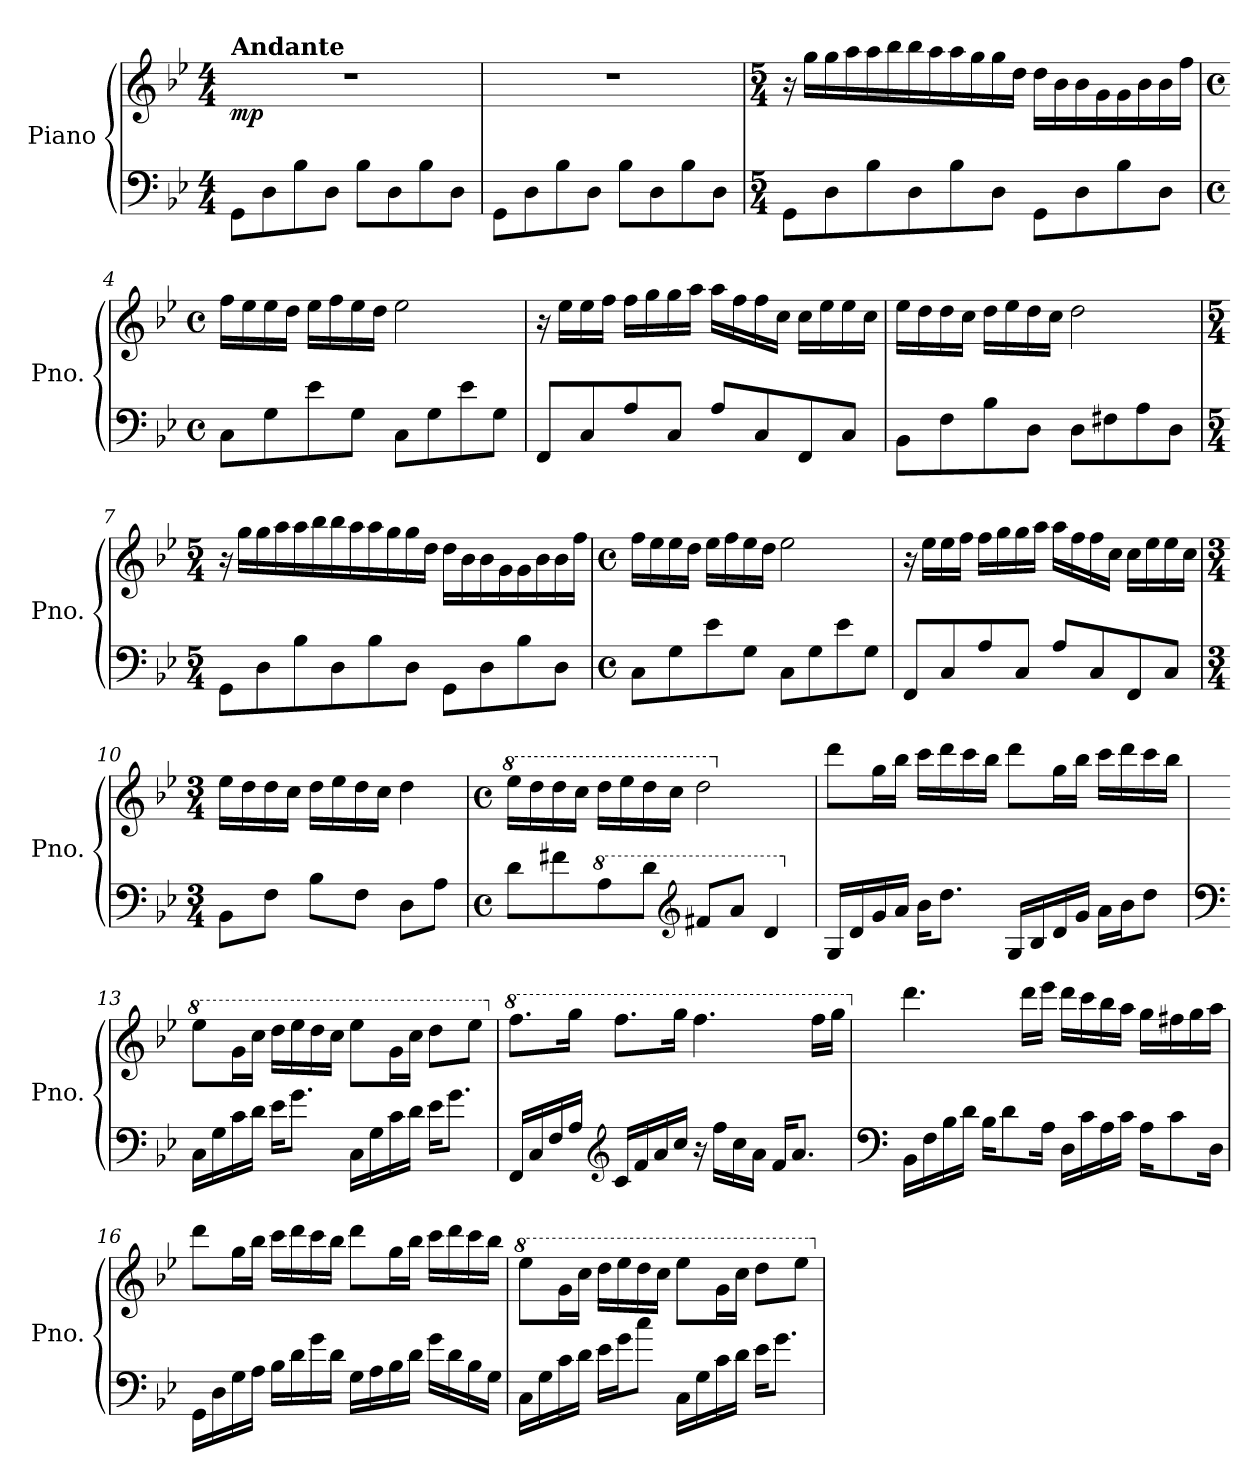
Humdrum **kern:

**kern	**kern	**dynam
*part1	*part1	*part1
*staff2	*staff1	*staff1/2
*I"Piano	*	*
*I'Pno.	*	*
*clefF4	*clefG2	*
*k[b-e-]	*k[b-e-]	*
*M4/4	*M4/4	*
=1	=1	=1
!	!LO:TX:a:B:t=Andante	!
!	!	!LO:DY:b
8GG\L	1r	mp
8D\	.	.
8B-\	.	.
8D\J	.	.
8B-\L	.	.
8D\	.	.
8B-\	.	.
8D\J	.	.
=2	=2	=2
8GG\L	1r	.
8D\	.	.
8B-\	.	.
8D\J	.	.
8B-\L	.	.
8D\	.	.
8B-\	.	.
8D\J	.	.
=3	=3	=3
*M5/4	*M5/4	*
8GG\L	16r	.
.	16gg\LL	.
8D\	16gg\	.
.	16aa\	.
8B-\	16aa\	.
.	16bb-\	.
8D\	16bb-\	.
.	16aa\	.
8B-\	16aa\	.
.	16gg\	.
8D\J	16gg\	.
.	16dd\JJ	.
8GG\L	16dd\LL	.
.	16b-\	.
8D\	16b-\	.
.	16g\	.
8B-\	16g\	.
.	16b-\	.
8D\J	16b-\	.
.	16ff\JJ	.
!!LO:LB:g=z
=4	=4	=4
*M4/4	*M4/4	*
*met(c)	*met(c)	*
8C\L	16ff\LL	.
.	16ee-\	.
8G\	16ee-\	.
.	16dd\JJ	.
8e-\	16ee-\LL	.
.	16ff\	.
8G\J	16ee-\	.
.	16dd\JJ	.
8C\L	2ee-\	.
8G\	.	.
8e-\	.	.
8G\J	.	.
=5	=5	=5
8FF/L	16r	.
.	16ee-\LL	.
8C/	16ee-\	.
.	16ff\JJ	.
8A/	16ff\LL	.
.	16gg\	.
8C/J	16gg\	.
.	16aa\JJ	.
8A/L	16aa\LL	.
.	16ff\	.
8C/	16ff\	.
.	16cc\JJ	.
8FF/	16cc\LL	.
.	16ee-\	.
8C/J	16ee-\	.
.	16cc\JJ	.
=6	=6	=6
8BB-\L	16ee-\LL	.
.	16dd\	.
8F\	16dd\	.
.	16cc\JJ	.
8B-\	16dd\LL	.
.	16ee-\	.
8D\J	16dd\	.
.	16cc\JJ	.
8D\L	2dd\	.
8F#X\	.	.
8A\	.	.
8D\J	.	.
!!LO:LB:g=z
=7	=7	=7
*M5/4	*M5/4	*
8GG\L	16r	.
.	16gg\LL	.
8D\	16gg\	.
.	16aa\	.
8B-\	16aa\	.
.	16bb-\	.
8D\	16bb-\	.
.	16aa\	.
8B-\	16aa\	.
.	16gg\	.
8D\J	16gg\	.
.	16dd\JJ	.
8GG\L	16dd\LL	.
.	16b-\	.
8D\	16b-\	.
.	16g\	.
8B-\	16g\	.
.	16b-\	.
8D\J	16b-\	.
.	16ff\JJ	.
=8	=8	=8
*M4/4	*M4/4	*
*met(c)	*met(c)	*
8C\L	16ff\LL	.
.	16ee-\	.
8G\	16ee-\	.
.	16dd\JJ	.
8e-\	16ee-\LL	.
.	16ff\	.
8G\J	16ee-\	.
.	16dd\JJ	.
8C\L	2ee-\	.
8G\	.	.
8e-\	.	.
8G\J	.	.
!!LO:LB:g=z
=9	=9	=9
8FF/L	16r	.
.	16ee-\LL	.
8C/	16ee-\	.
.	16ff\JJ	.
8A/	16ff\LL	.
.	16gg\	.
8C/J	16gg\	.
.	16aa\JJ	.
8A/L	16aa\LL	.
.	16ff\	.
8C/	16ff\	.
.	16cc\JJ	.
8FF/	16cc\LL	.
.	16ee-\	.
8C/J	16ee-\	.
.	16cc\JJ	.
=10	=10	=10
*M3/4	*M3/4	*
8BB-\L	16ee-\LL	.
.	16dd\	.
8F\J	16dd\	.
.	16cc\JJ	.
8B-\L	16dd\LL	.
.	16ee-\	.
8F\J	16dd\	.
.	16cc\JJ	.
8D\L	4dd\	.
8A\J	.	.
=11	=11	=11
*M4/4	*M4/4	*
*met(c)	*met(c)	*
*	*8va	*
8d\L	16eee-\LL	.
.	16ddd\	.
8f#X\	16ddd\	.
.	16ccc\JJ	.
*8va	*	*
8a\	16ddd\LL	.
.	16eee-\	.
8dd\J	16ddd\	.
.	16ccc\JJ	.
*clefG2	*	*
8ff#X/L	2ddd\	.
8aa/J	.	.
4dd/	.	.
!!LO:LB:g=z
=12	=12	=12
*X8va	*	*
*	*X8va	*
16G/LL	8ddd\L	.
16d/	.	.
16g/	16gg\L	.
16a/JJ	16bb-\JJ	.
16b-\KL	16ccc\LL	.
8.dd\J	16ddd\	.
.	16ccc\	.
.	16bb-\JJ	.
16G/LL	8ddd\L	.
16B-/	.	.
16d/	16gg\L	.
16g/JJ	16bb-\JJ	.
16a\LL	16ccc\LL	.
16b-\J	16ddd\	.
8dd\J	16ccc\	.
.	16bb-\JJ	.
=13	=13	=13
*clefF4	*	*
*	*8va	*
16C\LL	8eee-\L	.
16G\	.	.
16c\	16gg\L	.
16d\JJ	16ccc\JJ	.
16e-\KL	16ddd\LL	.
8.g\J	16eee-\	.
.	16ddd\	.
.	16ccc\JJ	.
16C\LL	8eee-\L	.
16G\	.	.
16c\	16gg\L	.
16d\JJ	16ccc\JJ	.
16e-\KL	8ddd\L	.
8.g\J	.	.
.	8eee-\J	.
!!LO:PB:g=z
=14	=14	=14
*	*X8va	*
*	*8va	*
16FF/LL	8.fff\L	.
16C/	.	.
16F/	.	.
16A/JJ	16ggg\Jk	.
*clefG2	*	*
16c/LL	8.fff\L	.
16f/	.	.
16a/	.	.
16cc/JJ	16ggg\Jk	.
16r	4.fff\	.
16ff\LL	.	.
16cc\	.	.
16a\JJ	.	.
16f/KL	.	.
8.a/J	.	.
.	16fff\LL	.
.	16ggg\JJ	.
=15	=15	=15
*clefF4	*	*
*	*X8va	*
16BB-\LL	4.ddd\	.
16F\	.	.
16B-\	.	.
16d\JJ	.	.
16B-\KL	.	.
8d\	.	.
.	16ddd\LL	.
16A\Jk	16eee-\JJ	.
16D\LL	16ddd\LL	.
16c\	16ccc\	.
16A\	16bb-\	.
16c\JJ	16aa\JJ	.
16A\KL	16gg\LL	.
8c\	16ff#X\	.
.	16gg\	.
16D\Jk	16aa\JJ	.
!!LO:LB:g=z
=16	=16	=16
16GG\LL	8ddd\L	.
16D\	.	.
16G\	16gg\L	.
16A\JJ	16bb-\JJ	.
16B-\LL	16ccc\LL	.
16d\	16ddd\	.
16g\	16ccc\	.
16d\JJ	16bb-\JJ	.
16G\LL	8ddd\L	.
16A\	.	.
16B-\	16gg\L	.
16d\JJ	16bb-\JJ	.
16g\LL	16ccc\LL	.
16d\	16ddd\	.
16B-\	16ccc\	.
16G\JJ	16bb-\JJ	.
=17	=17	=17
*	*8va	*
16C\LL	8eee-\L	.
16G\	.	.
16c\	16gg\L	.
16d\JJ	16ccc\JJ	.
16e-\LL	16ddd\LL	.
16g\J	16eee-\	.
8cc\J	16ddd\	.
.	16ccc\JJ	.
16C\LL	8eee-\L	.
16G\	.	.
16c\	16gg\L	.
16d\JJ	16ccc\JJ	.
16e-\KL	8ddd\L	.
8.g\J	.	.
.	8eee-\J	.
*	*X8va	*
=	=	=
*-	*-	*-
